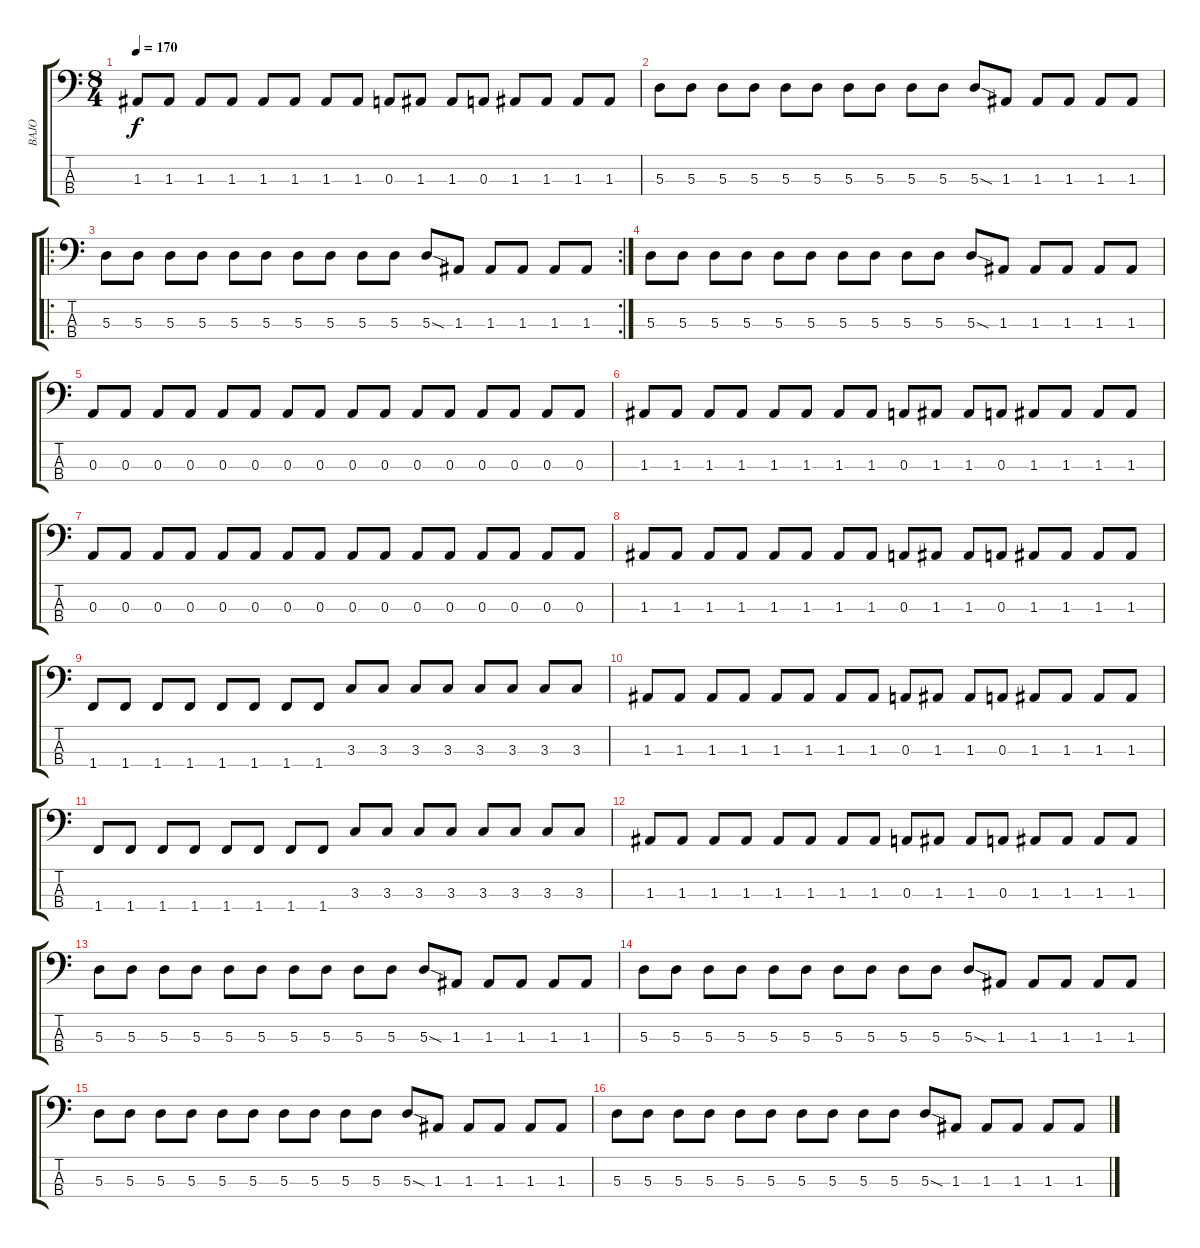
\track ("BAJO" "BAJO") {instrument electricbassfinger}
\staff {score tabs}
\tuning (G2 D2 A1 E1) {hide}
\ts (8 4)
\tempo 170
\clef f4
\ks c
1.3.8{dy f} 1.3.8 1.3.8 1.3.8 1.3.8 1.3.8 1.3.8 1.3.8 0.3.8 1.3.8 1.3.8 0.3.8 1.3.8 1.3.8 1.3.8 1.3.8 |
5.3.8 5.3.8 5.3.8 5.3.8 5.3.8 5.3.8 5.3.8 5.3.8 5.3.8 5.3.8 5.3{sod}.8 1.3.8 1.3.8 1.3.8 1.3.8 1.3.8 |
\ro
\rc 2
5.3.8 5.3.8 5.3.8 5.3.8 5.3.8 5.3.8 5.3.8 5.3.8 5.3.8 5.3.8 5.3{sod}.8 1.3.8 1.3.8 1.3.8 1.3.8 1.3.8 |
5.3.8 5.3.8 5.3.8 5.3.8 5.3.8 5.3.8 5.3.8 5.3.8 5.3.8 5.3.8 5.3{sod}.8 1.3.8 1.3.8 1.3.8 1.3.8 1.3.8 |
0.3.8 0.3.8 0.3.8 0.3.8 0.3.8 0.3.8 0.3.8 0.3.8 0.3.8 0.3.8 0.3.8 0.3.8 0.3.8 0.3.8 0.3.8 0.3.8 |
1.3.8 1.3.8 1.3.8 1.3.8 1.3.8 1.3.8 1.3.8 1.3.8 0.3.8 1.3.8 1.3.8 0.3.8 1.3.8 1.3.8 1.3.8 1.3.8 |
0.3.8 0.3.8 0.3.8 0.3.8 0.3.8 0.3.8 0.3.8 0.3.8 0.3.8 0.3.8 0.3.8 0.3.8 0.3.8 0.3.8 0.3.8 0.3.8 |
1.3.8 1.3.8 1.3.8 1.3.8 1.3.8 1.3.8 1.3.8 1.3.8 0.3.8 1.3.8 1.3.8 0.3.8 1.3.8 1.3.8 1.3.8 1.3.8 |
1.4.8 1.4.8 1.4.8 1.4.8 1.4.8 1.4.8 1.4.8 1.4.8 3.3.8 3.3.8 3.3.8 3.3.8 3.3.8 3.3.8 3.3.8 3.3.8 |
1.3.8 1.3.8 1.3.8 1.3.8 1.3.8 1.3.8 1.3.8 1.3.8 0.3.8 1.3.8 1.3.8 0.3.8 1.3.8 1.3.8 1.3.8 1.3.8 |
1.4.8 1.4.8 1.4.8 1.4.8 1.4.8 1.4.8 1.4.8 1.4.8 3.3.8 3.3.8 3.3.8 3.3.8 3.3.8 3.3.8 3.3.8 3.3.8 |
1.3.8 1.3.8 1.3.8 1.3.8 1.3.8 1.3.8 1.3.8 1.3.8 0.3.8 1.3.8 1.3.8 0.3.8 1.3.8 1.3.8 1.3.8 1.3.8 |
5.3.8 5.3.8 5.3.8 5.3.8 5.3.8 5.3.8 5.3.8 5.3.8 5.3.8 5.3.8 5.3{sod}.8 1.3.8 1.3.8 1.3.8 1.3.8 1.3.8 |
5.3.8 5.3.8 5.3.8 5.3.8 5.3.8 5.3.8 5.3.8 5.3.8 5.3.8 5.3.8 5.3{sod}.8 1.3.8 1.3.8 1.3.8 1.3.8 1.3.8 |
5.3.8 5.3.8 5.3.8 5.3.8 5.3.8 5.3.8 5.3.8 5.3.8 5.3.8 5.3.8 5.3{sod}.8 1.3.8 1.3.8 1.3.8 1.3.8 1.3.8 |
5.3.8 5.3.8 5.3.8 5.3.8 5.3.8 5.3.8 5.3.8 5.3.8 5.3.8 5.3.8 5.3{sod}.8 1.3.8 1.3.8 1.3.8 1.3.8 1.3.8
